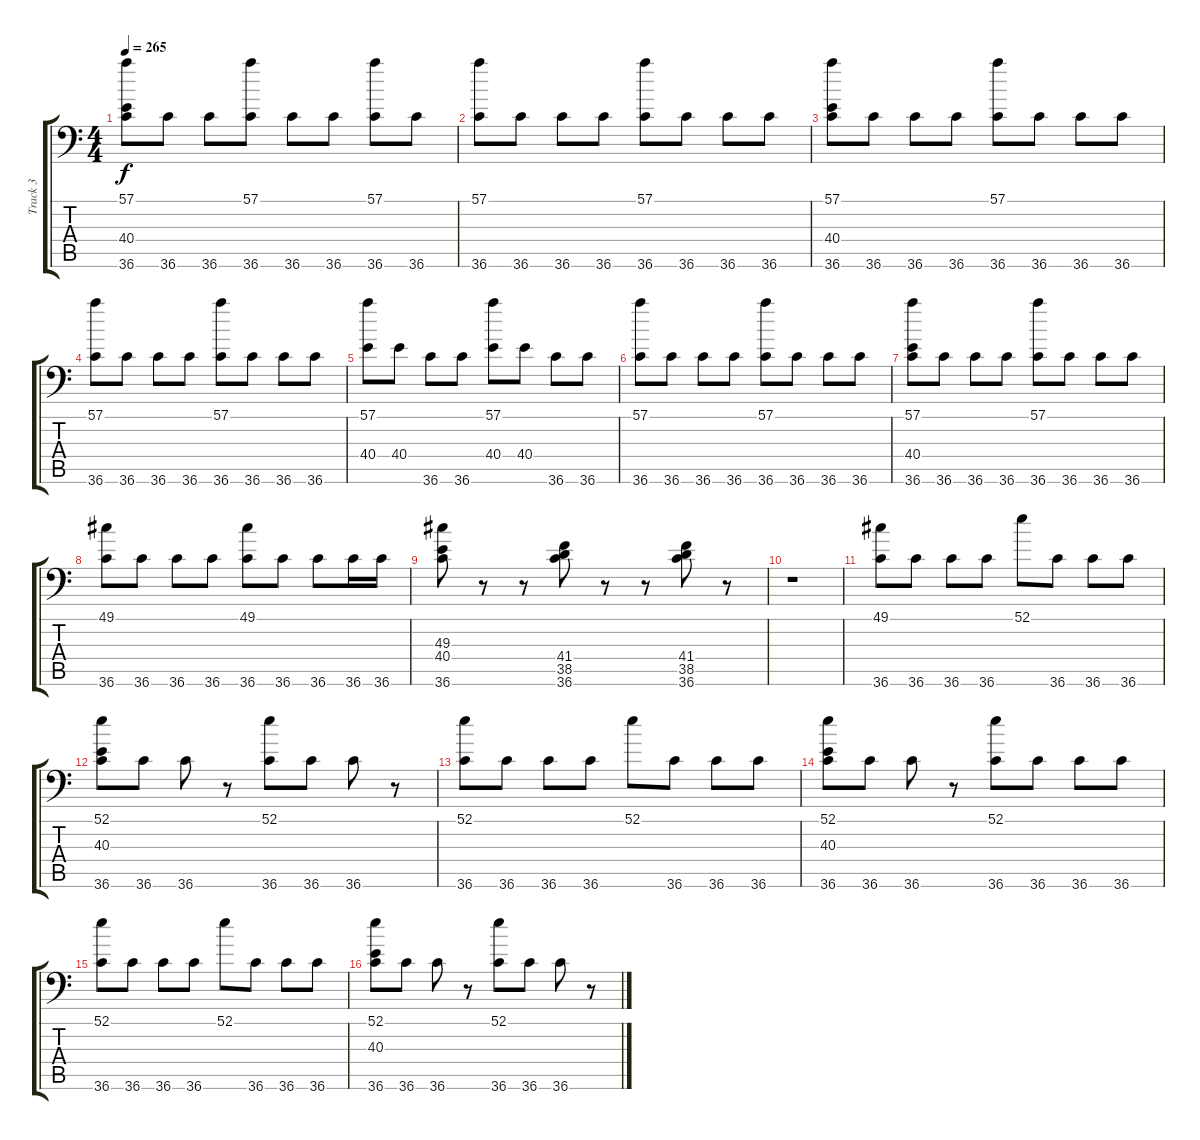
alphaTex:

\track ("Track 3" "Track 3") {instrument acousticgrandpiano}
\staff {score tabs}
\tuning (C-1 C-1 C-1 C-1 C-1 C-1) {hide}
\ts (4 4)
\tempo 265
\clef f4
\ks c
(57.1 40.4 36.6).8{dy f} 36.6.8 36.6.8 (57.1 36.6).8 36.6.8 36.6.8 (57.1 36.6).8 36.6.8 |
(57.1 36.6).8 36.6.8 36.6.8 36.6.8 (57.1 36.6).8 36.6.8 36.6.8 36.6.8 |
(57.1 40.4 36.6).8 36.6.8 36.6.8 36.6.8 (57.1 36.6).8 36.6.8 36.6.8 36.6.8 |
(57.1 36.6).8 36.6.8 36.6.8 36.6.8 (57.1 36.6).8 36.6.8 36.6.8 36.6.8 |
(57.1 40.4).8 40.4.8 36.6.8 36.6.8 (57.1 40.4).8 40.4.8 36.6.8 36.6.8 |
(57.1 36.6).8 36.6.8 36.6.8 36.6.8 (57.1 36.6).8 36.6.8 36.6.8 36.6.8 |
(57.1 40.4 36.6).8 36.6.8 36.6.8 36.6.8 (57.1 36.6).8 36.6.8 36.6.8 36.6.8 |
(49.1 36.6).8 36.6.8 36.6.8 36.6.8 (49.1 36.6).8 36.6.8 36.6.8 36.6.16 36.6.16 |
(49.3 40.4 36.6).8 r.8 r.8 (41.4 38.5 36.6).8 r.8 r.8 (41.4 38.5 36.6).8 r.8 |
r.1 |
(49.1 36.6).8 36.6.8 36.6.8 36.6.8 52.1.8 36.6.8 36.6.8 36.6.8 |
(52.1 40.3 36.6).8 36.6.8 36.6.8 r.8 (52.1 36.6).8 36.6.8 36.6.8 r.8 |
(52.1 36.6).8 36.6.8 36.6.8 36.6.8 52.1.8 36.6.8 36.6.8 36.6.8 |
(52.1 40.3 36.6).8 36.6.8 36.6.8 r.8 (52.1 36.6).8 36.6.8 36.6.8 36.6.8 |
(52.1 36.6).8 36.6.8 36.6.8 36.6.8 52.1.8 36.6.8 36.6.8 36.6.8 |
(52.1 40.3 36.6).8 36.6.8 36.6.8 r.8 (52.1 36.6).8 36.6.8 36.6.8 r.8
